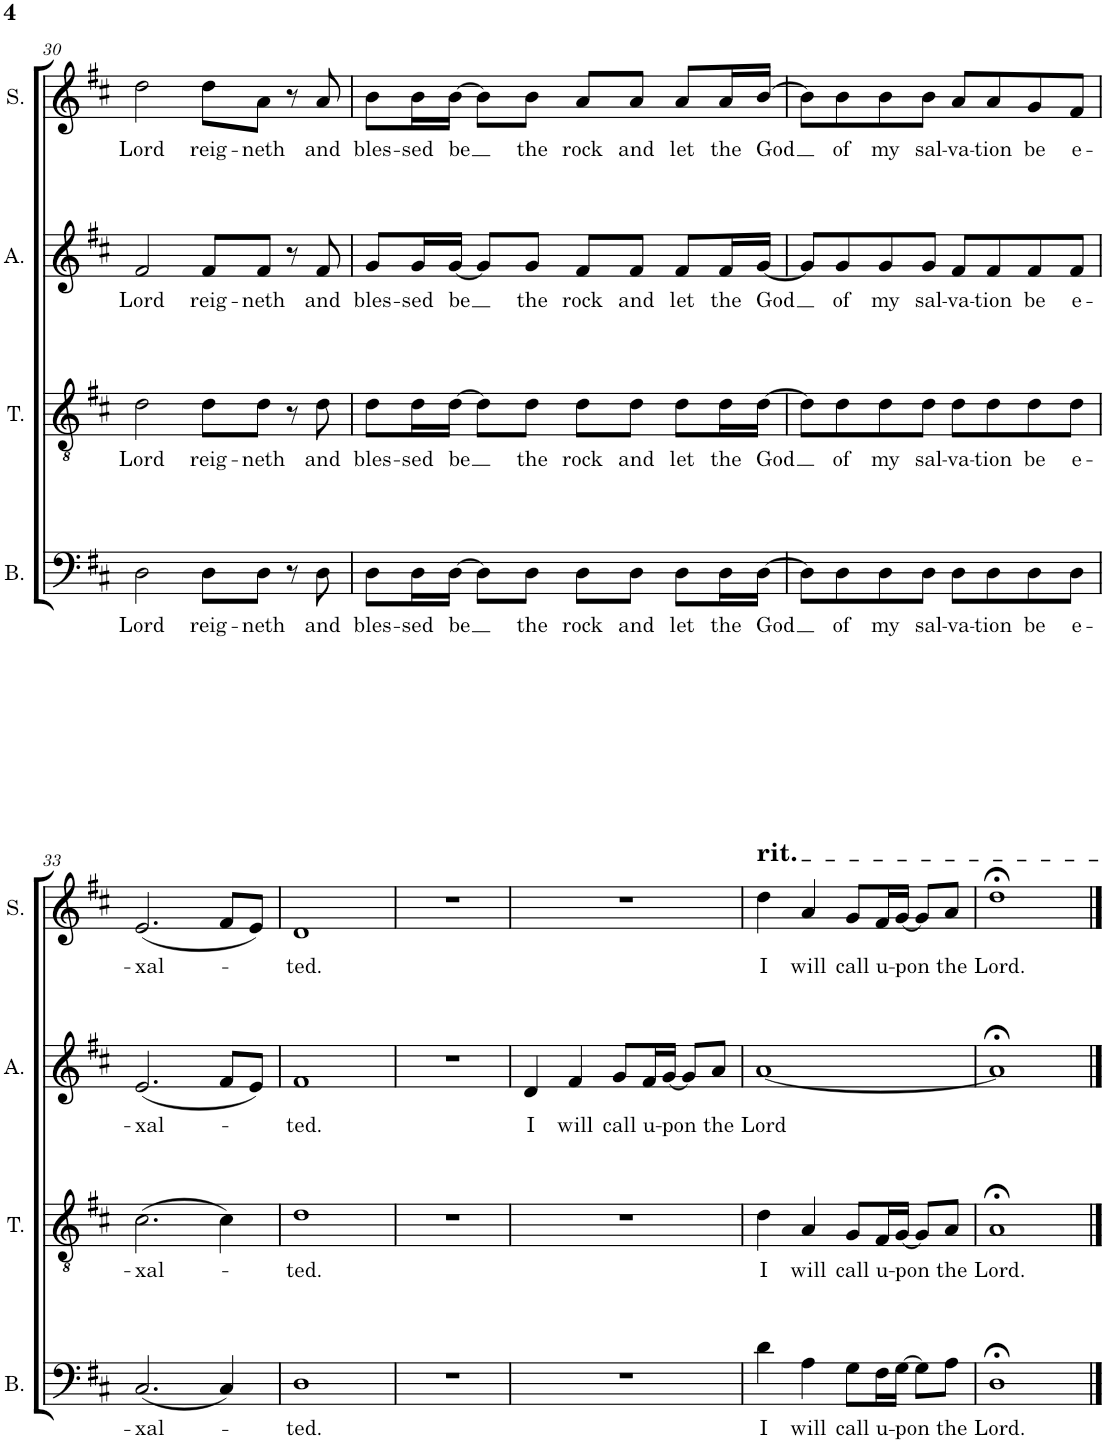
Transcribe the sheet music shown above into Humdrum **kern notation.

**kern	**text	**kern	**text	**kern	**text	**kern	**text
*part4	*part4	*part3	*part3	*part2	*part2	*part1	*part1
*staff4	*staff4	*staff3	*staff3	*staff2	*staff2	*staff1	*staff1
*I"Bass	*	*I"Tenor	*	*I"Alto	*	*I"Soprano	*
*I'B.	*	*I'T.	*	*I'A.	*	*I'S.	*
!!LO:PB:g=z
*clefF4	*	*clefGv2	*	*clefG2	*	*clefG2	*
*k[f#c#]	*	*k[f#c#]	*	*k[f#c#]	*	*k[f#c#]	*
*M4/4	*	*M4/4	*	*M4/4	*	*M4/4	*
=30	=30	=30	=30	=30	=30	=30	=30
!	!LO:LY:b	!	!LO:LY:b	!	!LO:LY:b	!	!LO:LY:b
2D\	Lord	2d\	Lord	2f#/	Lord	2dd\	Lord
!	!LO:LY:b	!	!LO:LY:b	!	!LO:LY:b	!	!LO:LY:b
8D\L	reig-	8d\L	reig-	8f#/L	reig-	8dd\L	reig-
!	!LO:LY:b	!	!LO:LY:b	!	!LO:LY:b	!	!LO:LY:b
8D\J	-neth	8d\J	-neth	8f#/J	-neth	8a\J	-neth
8r	.	8r	.	8r	.	8r	.
!	!LO:LY:b	!	!LO:LY:b	!	!LO:LY:b	!	!LO:LY:b
8D\	and	8d\	and	8f#/	and	8a/	and
=31	=31	=31	=31	=31	=31	=31	=31
!	!LO:LY:b	!	!LO:LY:b	!	!LO:LY:b	!	!LO:LY:b
8D\L	bles-	8d\L	bles-	8g/L	bles-	8b\L	bles-
!	!LO:LY:b	!	!LO:LY:b	!	!LO:LY:b	!	!LO:LY:b
16D\L	-sed	16d\L	-sed	16g/L	-sed	16b\L	-sed
!	!LO:LY:b	!	!LO:LY:b	!	!LO:LY:b	!	!LO:LY:b
[16D\JJ	be	[16d\JJ	be	[16g/JJ	be	[16b\JJ	be
8D\L]	.	8d\L]	.	8g/L]	.	8b\L]	.
!	!LO:LY:b	!	!LO:LY:b	!	!LO:LY:b	!	!LO:LY:b
8D\J	the	8d\J	the	8g/J	the	8b\J	the
!	!LO:LY:b	!	!LO:LY:b	!	!LO:LY:b	!	!LO:LY:b
8D\L	rock	8d\L	rock	8f#/L	rock	8a/L	rock
!	!LO:LY:b	!	!LO:LY:b	!	!LO:LY:b	!	!LO:LY:b
8D\J	and	8d\J	and	8f#/J	and	8a/J	and
!	!LO:LY:b	!	!LO:LY:b	!	!LO:LY:b	!	!LO:LY:b
8D\L	let	8d\L	let	8f#/L	let	8a/L	let
!	!LO:LY:b	!	!LO:LY:b	!	!LO:LY:b	!	!LO:LY:b
16D\L	the	16d\L	the	16f#/L	the	16a/L	the
!	!LO:LY:b	!	!LO:LY:b	!	!LO:LY:b	!	!LO:LY:b
[16D\JJ	God	[16d\JJ	God	[16g/JJ	God	[16b/JJ	God
=32	=32	=32	=32	=32	=32	=32	=32
8D\L]	.	8d\L]	.	8g/L]	.	8b\L]	.
!	!LO:LY:b	!	!LO:LY:b	!	!LO:LY:b	!	!LO:LY:b
8D\	of	8d\	of	8g/	of	8b\	of
!	!LO:LY:b	!	!LO:LY:b	!	!LO:LY:b	!	!LO:LY:b
8D\	my	8d\	my	8g/	my	8b\	my
!	!LO:LY:b	!	!LO:LY:b	!	!LO:LY:b	!	!LO:LY:b
8D\J	sal-	8d\J	sal-	8g/J	sal-	8b\J	sal-
!	!LO:LY:b	!	!LO:LY:b	!	!LO:LY:b	!	!LO:LY:b
8D\L	-va-	8d\L	-va-	8f#/L	-va-	8a/L	-va-
!	!LO:LY:b	!	!LO:LY:b	!	!LO:LY:b	!	!LO:LY:b
8D\	-tion	8d\	-tion	8f#/	-tion	8a/	-tion
!	!LO:LY:b	!	!LO:LY:b	!	!LO:LY:b	!	!LO:LY:b
8D\	be	8d\	be	8f#/	be	8g/	be
!	!LO:LY:b	!	!LO:LY:b	!	!LO:LY:b	!	!LO:LY:b
8D\J	e-	8d\J	e-	8f#/J	e-	8f#/J	e-
!!LO:LB:g=z
=33	=33	=33	=33	=33	=33	=33	=33
!	!LO:LY:b	!	!LO:LY:b	!	!LO:LY:b	!	!LO:LY:b
(2.C#/	-xal-	(2.c#\	-xal-	(2.e/	-xal-	(2.e/	-xal-
4C#/)	.	4c#\)	.	8f#/L	.	8f#/L	.
.	.	.	.	8e/J)	.	8e/J)	.
=34	=34	=34	=34	=34	=34	=34	=34
!	!LO:LY:b	!	!LO:LY:b	!	!LO:LY:b	!	!LO:LY:b
1D	-ted.	1d	-ted.	1f#	-ted.	1d	-ted.
=35	=35	=35	=35	=35	=35	=35	=35
1r	.	1r	.	1r	.	1r	.
=36	=36	=36	=36	=36	=36	=36	=36
!	!	!	!	!	!LO:LY:b	!	!
1r	.	1r	.	4d/	I	1r	.
!	!	!	!	!	!LO:LY:b	!	!
.	.	.	.	4f#/	will	.	.
!	!	!	!	!	!LO:LY:b	!	!
.	.	.	.	8g/L	call	.	.
!	!	!	!	!	!LO:LY:b	!	!
.	.	.	.	16f#/L	u-	.	.
!	!	!	!	!	!LO:LY:b	!	!
.	.	.	.	[16g/JJ	-pon	.	.
.	.	.	.	8g/L]	.	.	.
!	!	!	!	!	!LO:LY:b	!	!
.	.	.	.	8a/J	the	.	.
=37	=37	=37	=37	=37	=37	=37	=37
!	!	!	!	!	!	!LO:TX:a:t=rit.	!
!	!LO:LY:b	!	!LO:LY:b	!	!LO:LY:b	!	!LO:LY:b
4d\	I	4d\	I	[1a	Lord	4dd\	I
!	!LO:LY:b	!	!LO:LY:b	!	!	!	!LO:LY:b
4A\	will	4A/	will	.	.	4a/	will
!	!LO:LY:b	!	!LO:LY:b	!	!	!	!LO:LY:b
8G\L	call	8G/L	call	.	.	8g/L	call
!	!LO:LY:b	!	!LO:LY:b	!	!	!	!LO:LY:b
16F#\L	u-	16F#/L	u-	.	.	16f#/L	u-
!	!LO:LY:b	!	!LO:LY:b	!	!	!	!LO:LY:b
[16G\JJ	-pon	[16G/JJ	-pon	.	.	[16g/JJ	-pon
8G\L]	.	8G/L]	.	.	.	8g/L]	.
!	!LO:LY:b	!	!LO:LY:b	!	!	!	!LO:LY:b
8A\J	the	8A/J	the	.	.	8a/J	the
=38	=38	=38	=38	=38	=38	=38	=38
!	!LO:LY:b	!	!LO:LY:b	!	!	!	!LO:LY:b
1D;<	Lord.	1A;<	Lord.	1a;<]	.	1dd;<	Lord.
==	==	==	==	==	==	==	==
*-	*-	*-	*-	*-	*-	*-	*-
